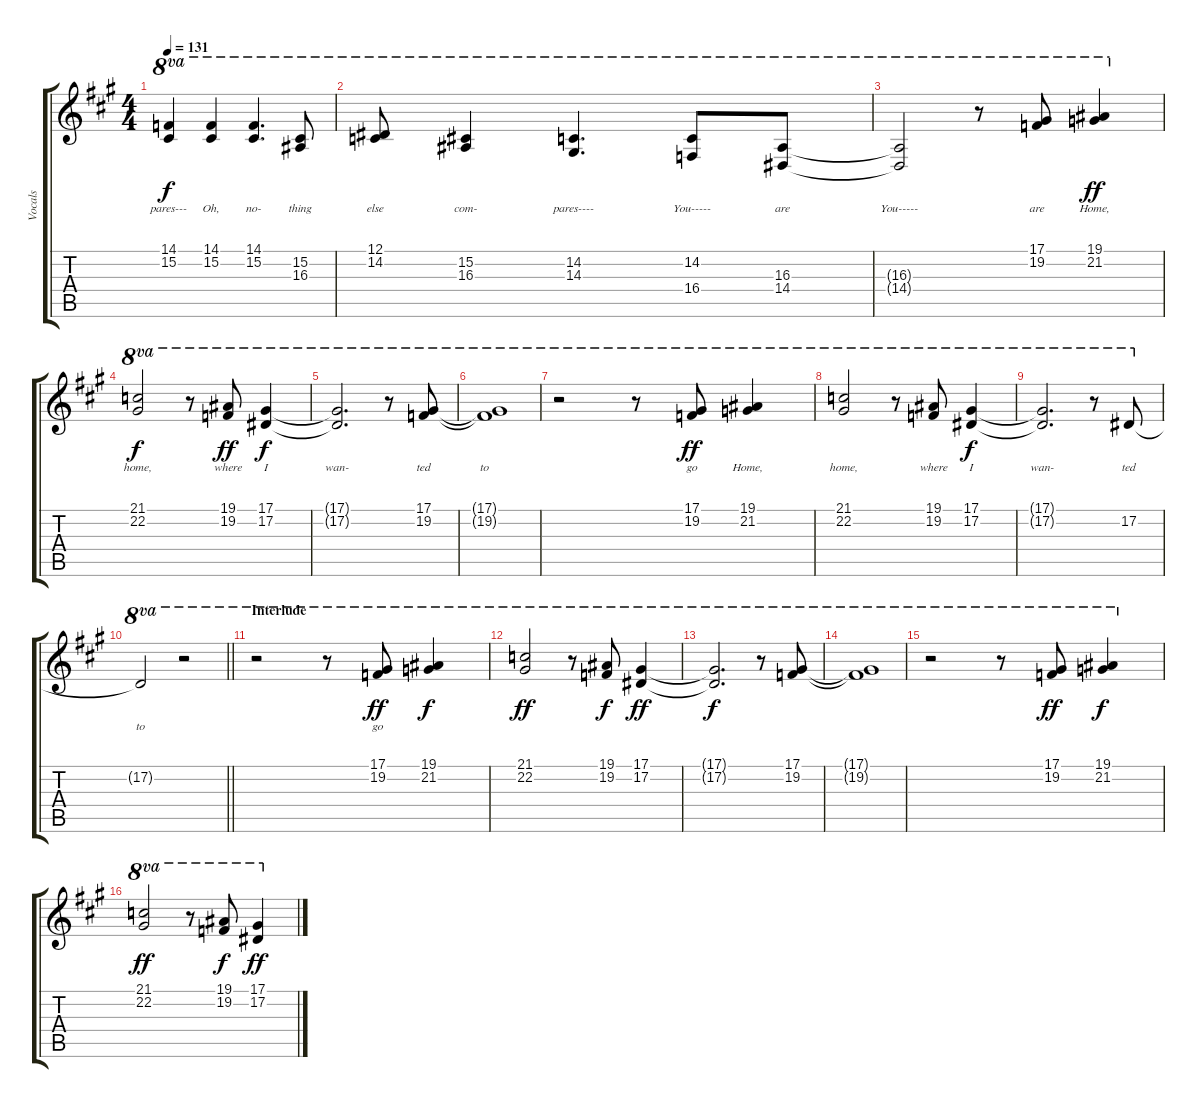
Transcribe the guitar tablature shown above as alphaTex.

\track ("Vocals" "Vocals") {instrument vibraphone}
\staff {score tabs}
\tuning (Eb4 Bb3 Gb3 Db3 Ab2 Eb2) {hide}
\ts (4 4)
\tempo 131
\clef g2
\ks a
(14.1 15.2).4{ot 8va lyrics (0 "pares---") lyrics (1 "") lyrics (2 "") lyrics (3 "") lyrics (4 "") dy f} (14.1 15.2).4{ot 8va lyrics (0 "Oh,") lyrics (1 "") lyrics (2 "") lyrics (3 "") lyrics (4 "")} (14.1 15.2).4{d ot 8va lyrics (0 "no-") lyrics (1 "") lyrics (2 "") lyrics (3 "") lyrics (4 "")} (15.2 16.3).8{ot 8va lyrics (0 "thing") lyrics (1 "") lyrics (2 "") lyrics (3 "") lyrics (4 "")} |
(12.1 14.2).8{ot 8va lyrics (0 "else") lyrics (1 "") lyrics (2 "") lyrics (3 "") lyrics (4 "")} (15.2 16.3).4{ot 8va lyrics (0 "com-") lyrics (1 "") lyrics (2 "") lyrics (3 "") lyrics (4 "")} (14.2 14.3).4{d ot 8va lyrics (0 "pares----") lyrics (1 "") lyrics (2 "") lyrics (3 "") lyrics (4 "")} (14.2 16.4).8{ot 8va lyrics (0 "You-----") lyrics (1 "") lyrics (2 "") lyrics (3 "") lyrics (4 "")} (16.3 14.4).8{ot 8va lyrics (0 "are") lyrics (1 "") lyrics (2 "") lyrics (3 "") lyrics (4 "")} |
(16.3{t} 14.4{t}).2{ot 8va lyrics (0 "You-----") lyrics (1 "") lyrics (2 "") lyrics (3 "") lyrics (4 "")} r.8{ot 8va} (17.1 19.2).8{ot 8va lyrics (0 "are") lyrics (1 "") lyrics (2 "") lyrics (3 "") lyrics (4 "")} (19.1 21.2).4{ot 8va lyrics (0 "Home,") lyrics (1 "") lyrics (2 "") lyrics (3 "") lyrics (4 "") dy ff} |
(21.1 22.2).2{ot 8va lyrics (0 "home,") lyrics (1 "") lyrics (2 "") lyrics (3 "") lyrics (4 "") dy f} r.8{ot 8va} (19.1 19.2).8{ot 8va lyrics (0 "where") lyrics (1 "") lyrics (2 "") lyrics (3 "") lyrics (4 "") dy ff} (17.1 17.2).4{ot 8va lyrics (0 "I") lyrics (1 "") lyrics (2 "") lyrics (3 "") lyrics (4 "") dy f} |
(17.1{t} 17.2{t}).2{d ot 8va lyrics (0 "wan-") lyrics (1 "") lyrics (2 "") lyrics (3 "") lyrics (4 "")} r.8{ot 8va} (17.1 19.2).8{ot 8va lyrics (0 "ted") lyrics (1 "") lyrics (2 "") lyrics (3 "") lyrics (4 "")} |
(17.1{t} 19.2{t}).1{ot 8va lyrics (0 "to") lyrics (1 "") lyrics (2 "") lyrics (3 "") lyrics (4 "")} |
r.2{ot 8va} r.8{ot 8va} (17.1 19.2).8{ot 8va lyrics (0 "go") lyrics (1 "") lyrics (2 "") lyrics (3 "") lyrics (4 "") dy ff} (19.1 21.2).4{ot 8va lyrics (0 "Home,") lyrics (1 "") lyrics (2 "") lyrics (3 "") lyrics (4 "")} |
(21.1 22.2).2{ot 8va lyrics (0 "home,") lyrics (1 "") lyrics (2 "") lyrics (3 "") lyrics (4 "")} r.8{ot 8va} (19.1 19.2).8{ot 8va lyrics (0 "where") lyrics (1 "") lyrics (2 "") lyrics (3 "") lyrics (4 "")} (17.1 17.2).4{ot 8va lyrics (0 "I") lyrics (1 "") lyrics (2 "") lyrics (3 "") lyrics (4 "") dy f} |
(17.1{t} 17.2{t}).2{d ot 8va lyrics (0 "wan-") lyrics (1 "") lyrics (2 "") lyrics (3 "") lyrics (4 "")} r.8{ot 8va} 17.2.8{ot 8va lyrics (0 "ted") lyrics (1 "") lyrics (2 "") lyrics (3 "") lyrics (4 "")} |
\barLineRight lightlight
17.2{t}.2{ot 8va lyrics (0 "to") lyrics (1 "") lyrics (2 "") lyrics (3 "") lyrics (4 "")} r.2{ot 8va} |
\section ("" "Interlude")
r.2{ot 8va} r.8{ot 8va} (17.1 19.2).8{ot 8va lyrics (0 "go") lyrics (1 "") lyrics (2 "") lyrics (3 "") lyrics (4 "") dy ff} (19.1 21.2).4{ot 8va dy f} |
(21.1 22.2).2{ot 8va dy ff} r.8{ot 8va} (19.1 19.2).8{ot 8va dy f} (17.1 17.2).4{ot 8va dy ff} |
(17.1{t} 17.2{t}).2{d ot 8va dy f} r.8{ot 8va} (17.1 19.2).8{ot 8va} |
(17.1{t} 19.2{t}).1{ot 8va} |
r.2{ot 8va} r.8{ot 8va} (17.1 19.2).8{ot 8va dy ff} (19.1 21.2).4{ot 8va dy f} |
(21.1 22.2).2{ot 8va dy ff} r.8{ot 8va} (19.1 19.2).8{ot 8va dy f} (17.1 17.2).4{ot 8va dy ff}
